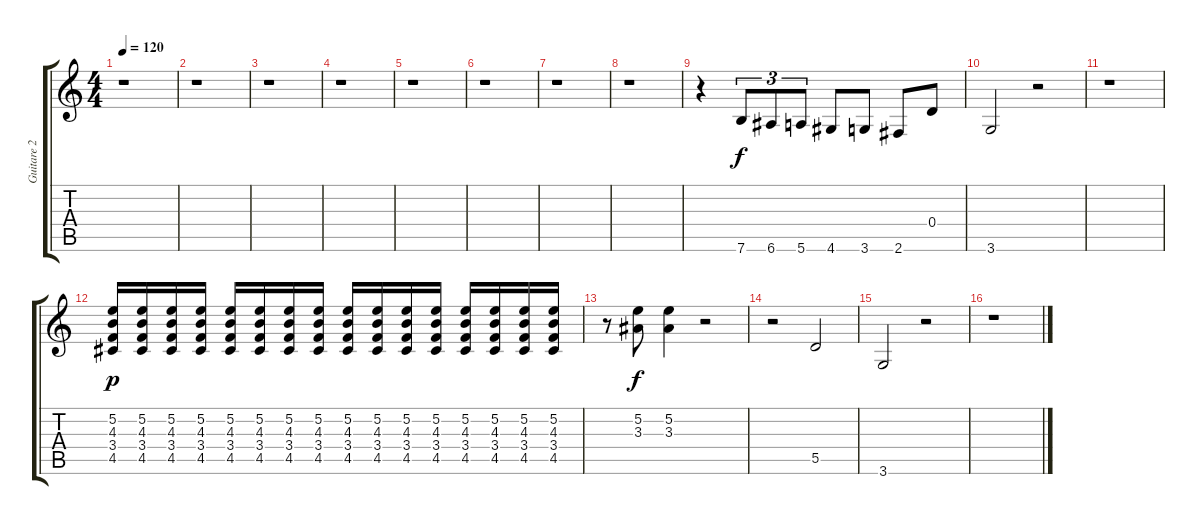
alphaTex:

\track ("Guitare 2" "Guitare 2") {instrument acousticguitarsteel}
\staff {score tabs}
\tuning (E4 B3 G3 D3 A2 E2) {hide}
\ts (4 4)
\tempo 120
\clef g2
\ks c
r.1{dy f instrument acousticguitarsteel} |
r.1 |
r.1 |
r.1 |
r.1 |
r.1 |
r.1 |
r.1 |
r.4 7.6.8{tu (3 2)} 6.6.8{tu (3 2)} 5.6.8{tu (3 2)} 4.6.8 3.6.8 2.6.8 0.4.8 |
3.6.2 r.2 |
r.1 |
(5.2 4.3 3.4 4.5).16{dy p} (5.2 4.3 3.4 4.5).16 (5.2 4.3 3.4 4.5).16 (5.2 4.3 3.4 4.5).16 (5.2 4.3 3.4 4.5).16 (5.2 4.3 3.4 4.5).16 (5.2 4.3 3.4 4.5).16 (5.2 4.3 3.4 4.5).16 (5.2 4.3 3.4 4.5).16 (5.2 4.3 3.4 4.5).16 (5.2 4.3 3.4 4.5).16 (5.2 4.3 3.4 4.5).16 (5.2 4.3 3.4 4.5).16 (5.2 4.3 3.4 4.5).16 (5.2 4.3 3.4 4.5).16 (5.2 4.3 3.4 4.5).16 |
r.8 (5.2 3.3).8{dy f} (5.2 3.3).4 r.2 |
r.2 5.5.2 |
3.6.2 r.2 |
r.1
